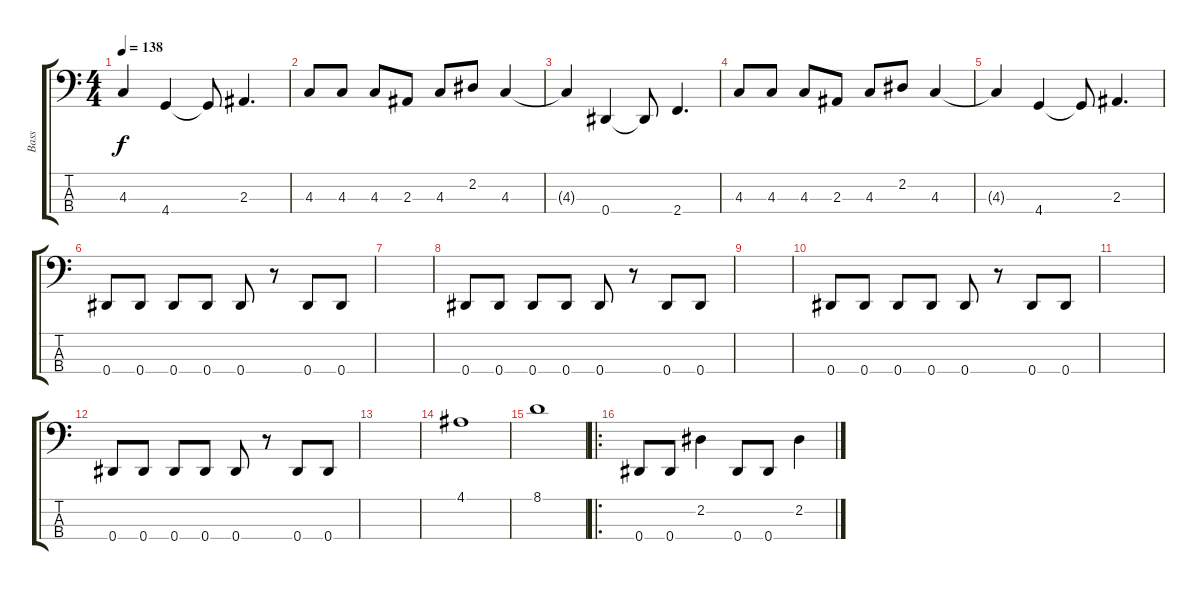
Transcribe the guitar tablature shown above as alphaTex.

\track ("Bass" "Bass") {instrument electricbasspick}
\staff {score tabs}
\tuning (Gb2 Db2 Ab1 Eb1) {hide}
\ts (4 4)
\tempo 138
\clef f4
\ks c
4.3{t}.4{dy f} 4.4.4 4.4{t}.8 2.3.4{d} |
4.3.8 4.3.8 4.3.8 2.3.8 4.3.8 2.2.8 4.3.4 |
4.3{t}.4 0.4.4 0.4{t}.8 2.4.4{d} |
4.3.8 4.3.8 4.3.8 2.3.8 4.3.8 2.2.8 4.3.4 |
4.3{t}.4 4.4.4 4.4{t}.8 2.3.4{d} |
0.4.8 0.4.8 0.4.8 0.4.8 0.4.8 r.8 0.4.8 0.4.8 |
|
0.4.8 0.4.8 0.4.8 0.4.8 0.4.8 r.8 0.4.8 0.4.8 |
|
0.4.8 0.4.8 0.4.8 0.4.8 0.4.8 r.8 0.4.8 0.4.8 |
|
0.4.8 0.4.8 0.4.8 0.4.8 0.4.8 r.8 0.4.8 0.4.8 |
|
4.1.1 |
8.1.1 |
\ro
0.4.8 0.4.8 2.2.4 0.4.8 0.4.8 2.2.4
